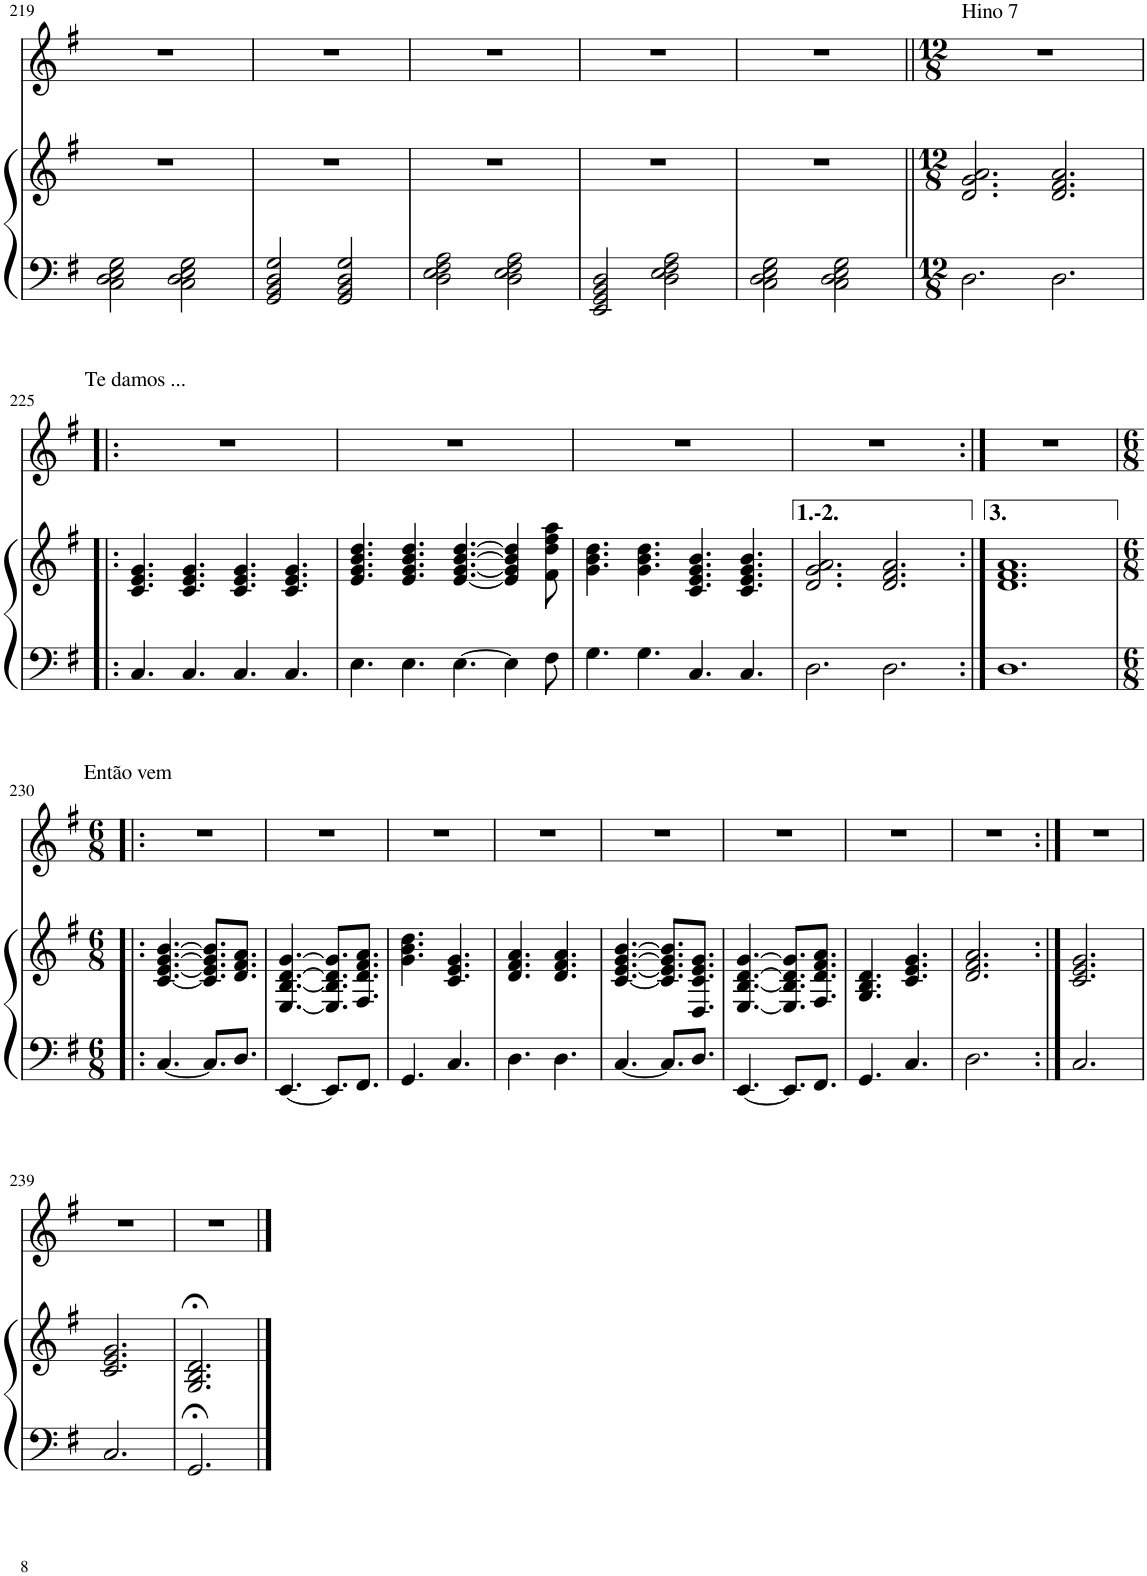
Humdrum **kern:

**kern	**kern	**kern
*part1	*part1	*part1
*staff3	*staff2	*staff1
*I"Piano	*	*
*I'Pno	*	*
!!LO:PB:g=z
*clefF4	*clefG2	*clefG2
*k[f#]	*k[f#]	*k[f#]
*M4/4	*M4/4	*M4/4
=219	=219	=219
2C\ 2D\ 2E\ 2G\	1r	1r
2C\ 2D\ 2E\ 2G\	.	.
=220	=220	=220
2GG/ 2BB/ 2D/ 2G/	1r	1r
2GG/ 2BB/ 2D/ 2G/	.	.
=221	=221	=221
2D\ 2E\ 2F#\ 2A\	1r	1r
2D\ 2E\ 2F#\ 2A\	.	.
=222	=222	=222
2EE/ 2GG/ 2BB/ 2D/	1r	1r
2D\ 2E\ 2F#\ 2A\	.	.
=223	=223	=223
2C\ 2D\ 2E\ 2G\	1r	1r
2C\ 2D\ 2E\ 2G\	.	.
=224||	=224||	=224||
*M12/8	*M12/8	*M12/8
!	!	!LO:TX:a:t=Hino 7
2.D\	2.d/ 2.g/ 2.a/	1.r
2.D\	2.d/ 2.f#/ 2.a/	.
!!LO:LB:g=z
=225!|:	=225!|:	=225!|:
!	!	!LO:TX:a:t=Te damos ...
4.C/	4.c/ 4.e/ 4.g/	1.r
4.C/	4.c/ 4.e/ 4.g/	.
4.C/	4.c/ 4.e/ 4.g/	.
4.C/	4.c/ 4.e/ 4.g/	.
=226	=226	=226
4.E\	4.e/ 4.g/ 4.b/ 4.dd/	1.r
4.E\	4.e/ 4.g/ 4.b/ 4.dd/	.
[4.E\	[4.e/ [4.g/ [4.b/ [4.dd/	.
4E\]	4e/] 4g/] 4b/] 4dd/]	.
8F#\	8f#\ 8dd\ 8ff#\ 8aa\	.
=227	=227	=227
4.G\	4.g\ 4.b\ 4.dd\	1.r
4.G\	4.g\ 4.b\ 4.dd\	.
4.C/	4.c/ 4.e/ 4.g/ 4.b/	.
4.C/	4.c/ 4.e/ 4.g/ 4.b/	.
=228	=228	=228
2.D\	2.d/ 2.g/ 2.a/	1.r
2.D\	2.d/ 2.f#/ 2.a/	.
=229:|!	=229:|!	=229:|!
1.D	1.d 1.f# 1.a	1.r
!!LO:LB:g=z
=230!|:	=230!|:	=230!|:
*M6/8	*M6/8	*M6/8
!	!	!LO:TX:a:t=Então vem
[4.C/	[4.c/ [4.e/ [4.g/ [4.b/	2.r
8.C/L]	8.c/] 8.e/] 8.g/] 8.b/]L	.
8.D/J	8.d/ 8.f#/ 8.a/J	.
=231	=231	=231
[4.EE/	[4.E/ [4.B/ [4.d/ [4.g/	2.r
8.EE/L]	8.E/] 8.B/] 8.d/] 8.g/]L	.
8.FF#/J	8.F#/ 8.d/ 8.f#/ 8.a/J	.
=232	=232	=232
4.GG/	4.g\ 4.b\ 4.dd\	2.r
4.C/	4.c/ 4.e/ 4.g/	.
=233	=233	=233
4.D\	4.d/ 4.f#/ 4.a/	2.r
4.D\	4.d/ 4.f#/ 4.a/	.
=234	=234	=234
[4.C/	[4.c/ [4.e/ [4.g/ [4.b/	2.r
8.C/L]	8.c/] 8.e/] 8.g/] 8.b/]L	.
8.D/J	8.D/ 8.c/ 8.e/ 8.g/J	.
=235	=235	=235
[4.EE/	[4.E/ [4.B/ [4.d/ [4.g/	2.r
8.EE/L]	8.E/] 8.B/] 8.d/] 8.g/]L	.
8.FF#/J	8.F#/ 8.d/ 8.f#/ 8.a/J	.
=236	=236	=236
4.GG/	4.G/ 4.B/ 4.d/	2.r
4.C/	4.c/ 4.e/ 4.g/	.
=237	=237	=237
2.D\	2.d/ 2.f#/ 2.a/	2.r
=238:|!	=238:|!	=238:|!
2.C/	2.c/ 2.e/ 2.g/	2.r
!!LO:LB:g=z
=239	=239	=239
2.C/	2.c/ 2.e/ 2.g/	2.r
=240	=240	=240
2.GG;</	2.G/;< 2.B/;< 2.d/;<	2.r
==	==	==
*-	*-	*-
